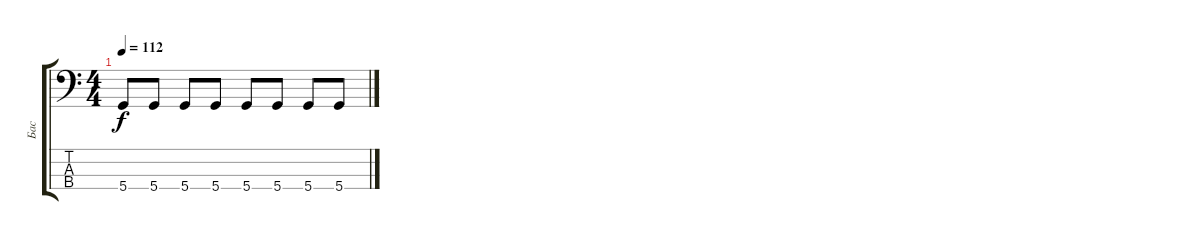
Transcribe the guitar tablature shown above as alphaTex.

\track ("Бас" "Бас") {instrument electricbassfinger}
\staff {score tabs}
\tuning (G2 D2 A1 D1) {hide}
\ts (4 4)
\tempo 112
\clef f4
\ks c
5.4.8{dy f} 5.4.8 5.4.8 5.4.8 5.4.8 5.4.8 5.4.8 5.4.8
